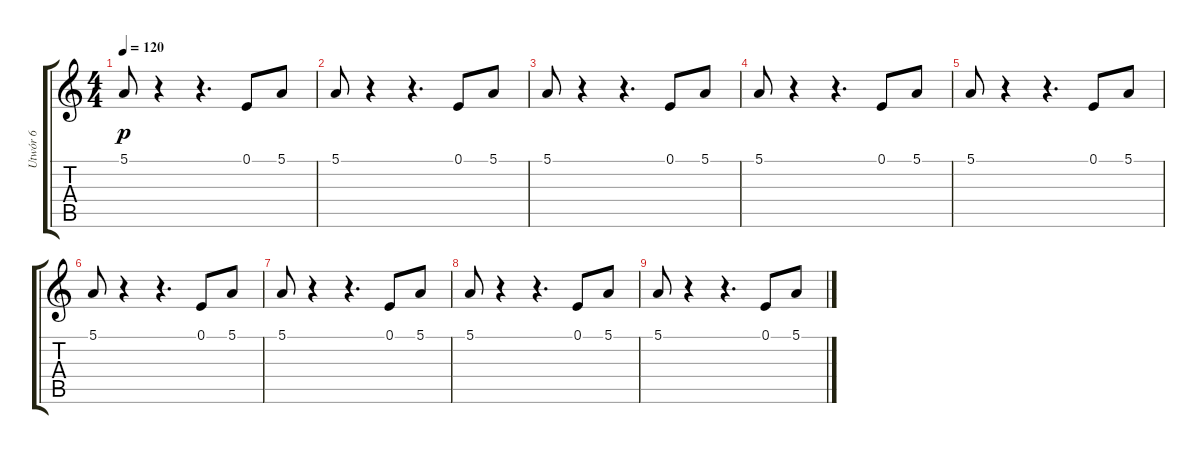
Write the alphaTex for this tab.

\track ("Utwór 6" "Utwór 6") {instrument acousticgrandpiano}
\staff {score tabs}
\tuning (E4 B3 G3 D3 A2 E2) {hide}
\ts (4 4)
\tempo 120
\clef g2
\ks c
5.1.8{dy p} r.4 r.4{d} 0.1.8 5.1.8 |
5.1.8 r.4 r.4{d} 0.1.8 5.1.8 |
5.1.8 r.4 r.4{d} 0.1.8 5.1.8 |
5.1.8 r.4 r.4{d} 0.1.8 5.1.8 |
5.1.8 r.4 r.4{d} 0.1.8 5.1.8 |
5.1.8 r.4 r.4{d} 0.1.8 5.1.8 |
5.1.8 r.4 r.4{d} 0.1.8 5.1.8 |
5.1.8 r.4 r.4{d} 0.1.8 5.1.8 |
5.1.8 r.4 r.4{d} 0.1.8 5.1.8
